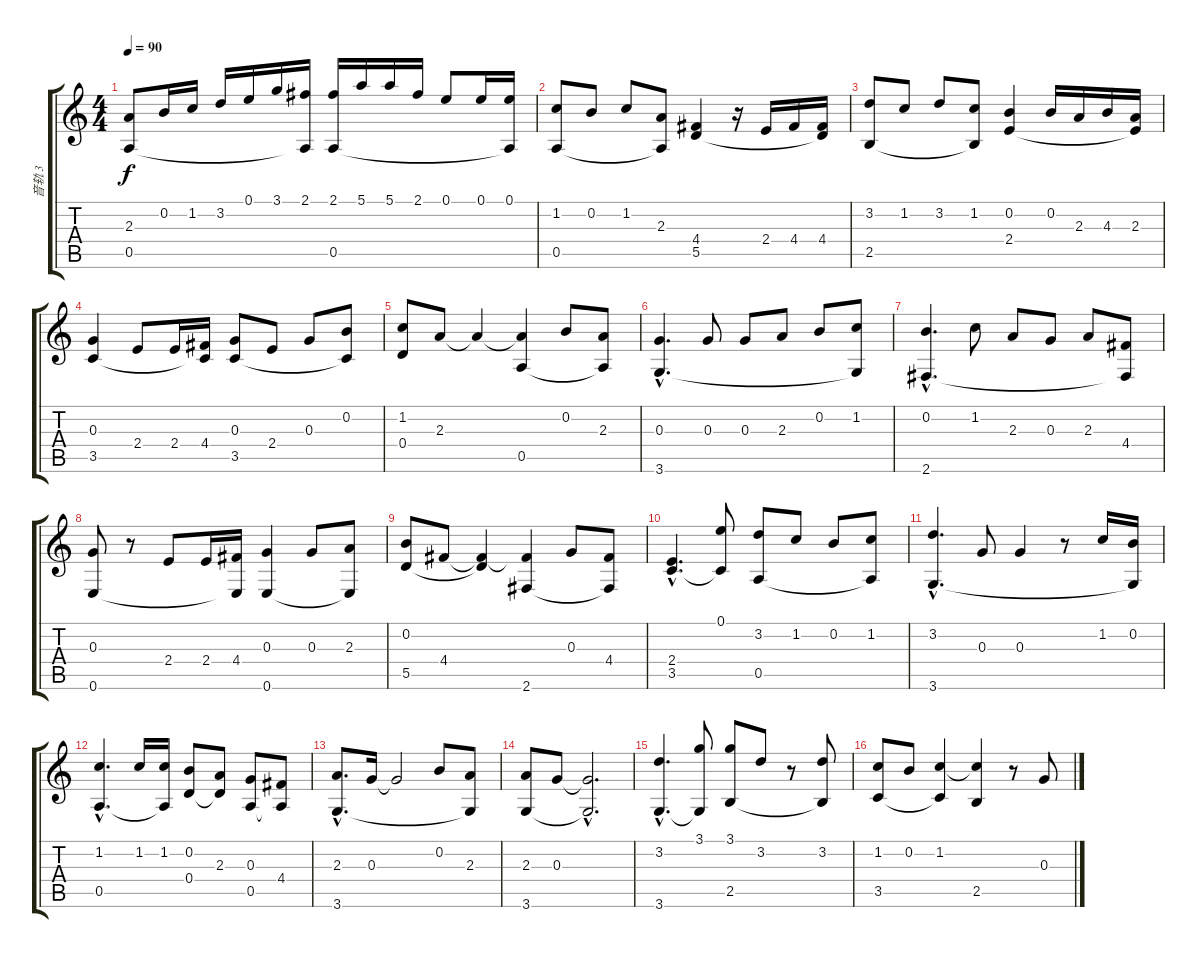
\track ("音轨 3" "音轨 3") {instrument acousticguitarnylon}
\staff {score tabs}
\tuning (E4 B3 G3 D3 A2 E2) {hide}
\ts (4 4)
\tempo 90
\clef g2
\ks c
(2.3 0.5).8{dy f} 0.2.16 1.2.16 3.2.16 0.1.16 3.1.16 (2.1 0.5{t}).16 (2.1 0.5).16 5.1.16 5.1.16 2.1.16 0.1.8 0.1.16 (0.1 0.5{t}).16 |
(1.2 0.5).8 0.2.8 1.2.8 (2.3 0.5{t}).8 (4.4 5.5).4 r.16 2.4.16 4.4.16 (4.4 5.5{t}).16 |
(3.2 2.5).8 1.2.8 3.2.8 (1.2 2.5{t}).8 (0.2 2.4).4 0.2.16 2.3.16 4.3.16 (2.3 2.4{t}).16 |
(0.3 3.5).4 2.4.8 2.4.16 (4.4 3.5{t}).16 (0.3 3.5).8 2.4.8 0.3.8 (0.2 3.5{t}).8 |
(1.2 0.4).8 2.3.8 2.3{t}.4 (2.3{t} 0.5).4 0.2.8 (2.3 0.5{t}).8 |
(0.3{hac} 3.6{hac}).4{d} 0.3.8 0.3.8 2.3.8 0.2.8 (1.2 3.6{t}).8 |
(0.2{hac} 2.6{hac}).4{d} 1.2.8 2.3.8 0.3.8 2.3.8 (4.4 2.6{t}).8 |
(0.3 0.6).8 r.8 2.4.8 2.4.16 (4.4 0.6{t}).16 (0.3 0.6).4 0.3.8 (2.3 0.6{t}).8 |
(0.2 5.5).8 4.4.8 (4.4{t} 5.5{t}).4 (4.4{t} 2.6).4 0.3.8 (4.4 2.6{t}).8 |
(2.4{hac} 3.5{hac}).4{d} (0.1 3.5{t}).8 (3.2 0.5).8 1.2.8 0.2.8 (1.2 0.5{t}).8 |
(3.2{hac} 3.6{hac}).4{d} 0.3.8 0.3.4 r.8 1.2.16 (0.2 3.6{t}).16 |
(1.2{hac} 0.5{hac}).4{d} 1.2.16 (1.2 0.5{t}).16 (0.2 0.4).8 (2.3 0.4{t}).8 (0.3 0.5).8 (4.4 0.5{t}).8 |
(2.3{hac} 3.6{hac}).8{d} 0.3.16 0.3{t}.2 0.2.8 (2.3 3.6{t}).8 |
(2.3 3.6).8 0.3.8 (0.3{hac t} 3.6{hac t}).2{d} |
(3.2{hac} 3.6{hac}).4{d} (3.1 3.6{t}).8 (3.1 2.5).8 3.2.8 r.8 (3.2 2.5{t}).8 |
(1.2 3.5).8 0.2.8 (1.2 3.5{t}).4 (1.2{t} 2.5).4 r.8 0.3.8
